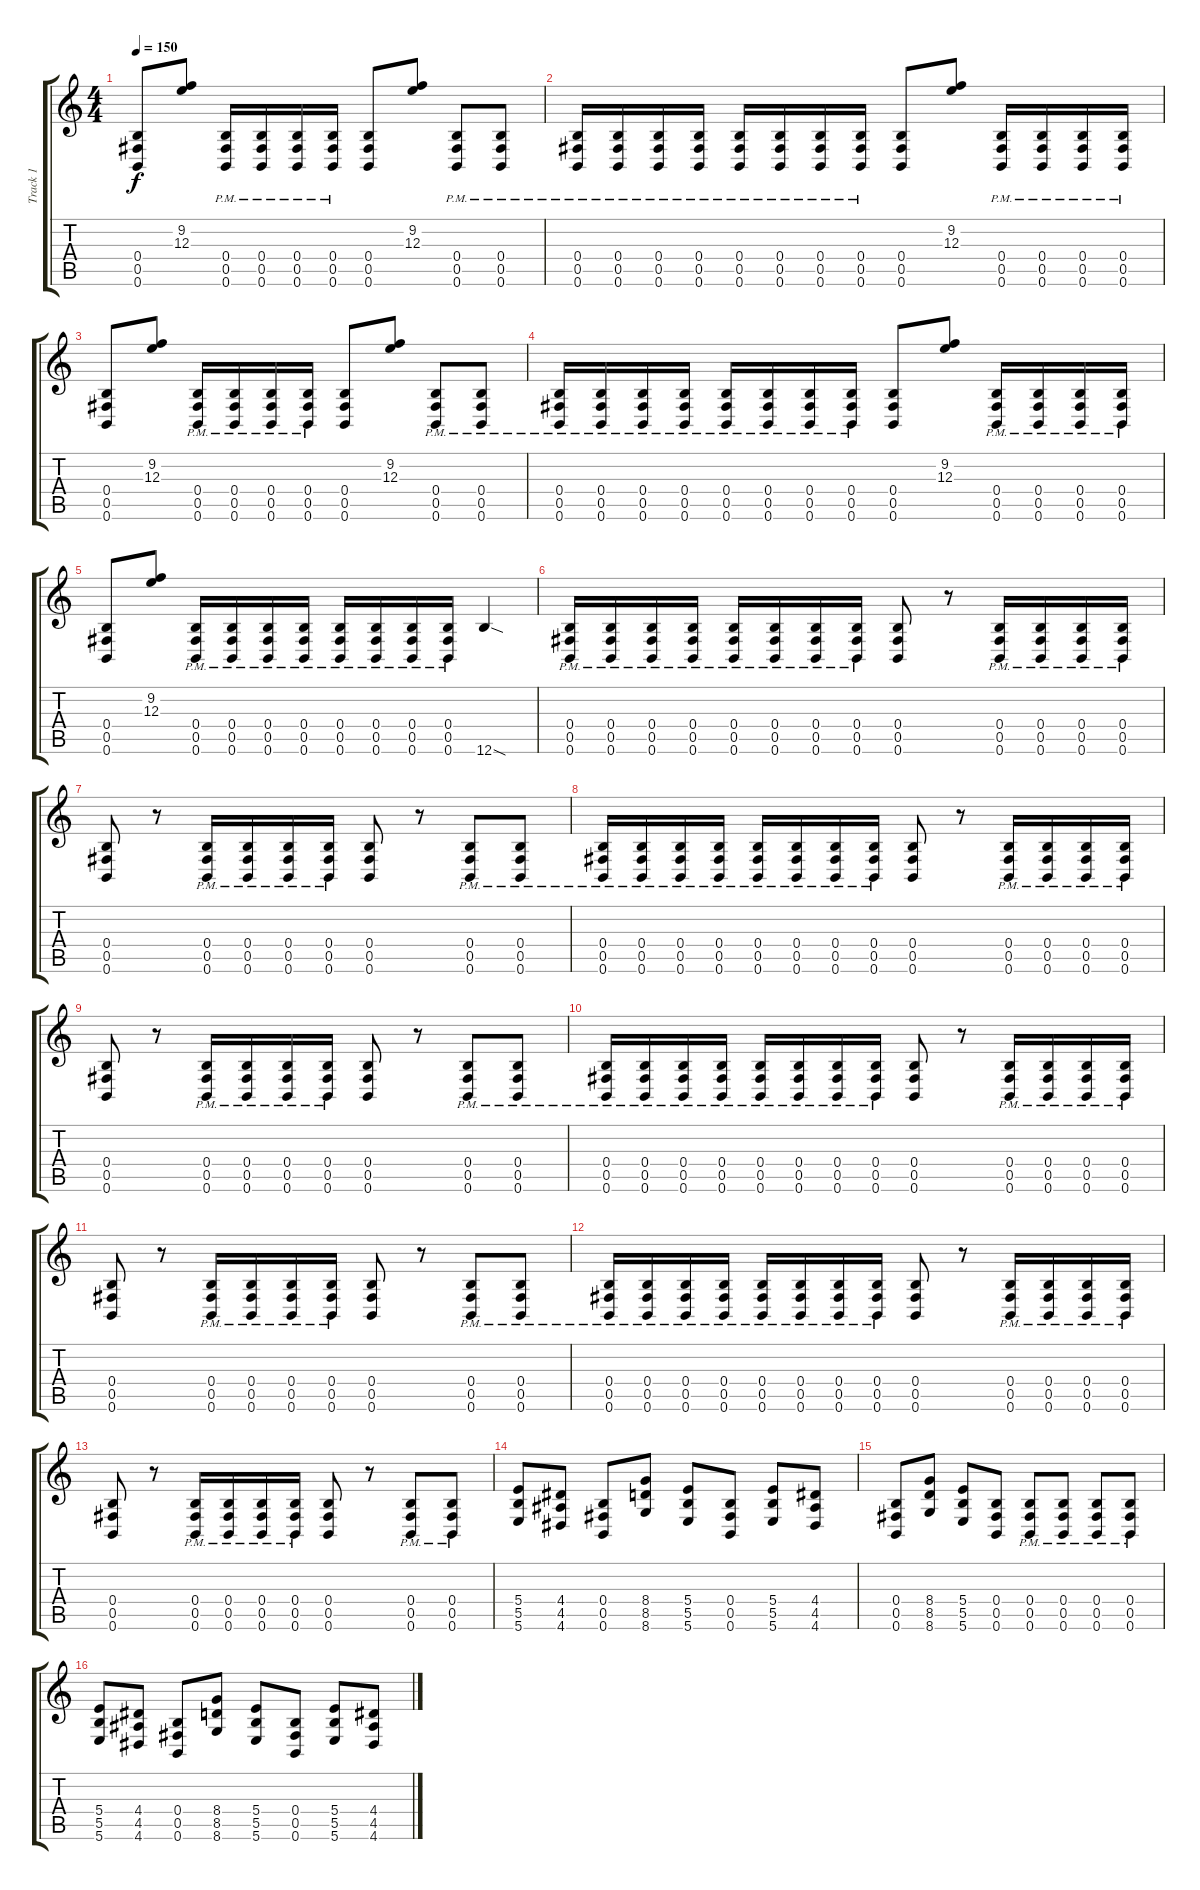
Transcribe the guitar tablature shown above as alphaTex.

\track ("Track 1" "Track 1") {instrument distortionguitar}
\staff {score tabs}
\tuning (Db4 Ab3 E3 B2 Gb2 B1) {hide}
\ts (4 4)
\tempo 150
\clef g2
\ks c
(0.4 0.5 0.6).8{dy f} (9.2 12.3).8 (0.4{pm} 0.5{pm} 0.6{pm}).16 (0.4{pm} 0.5{pm} 0.6{pm}).16 (0.4{pm} 0.5{pm} 0.6{pm}).16 (0.4{pm} 0.5{pm} 0.6{pm}).16 (0.4 0.5 0.6).8 (9.2 12.3).8 (0.4{pm} 0.5{pm} 0.6{pm}).8 (0.4{pm} 0.5{pm} 0.6{pm}).8 |
(0.4{pm} 0.5{pm} 0.6{pm}).16 (0.4{pm} 0.5{pm} 0.6{pm}).16 (0.4{pm} 0.5{pm} 0.6{pm}).16 (0.4{pm} 0.5{pm} 0.6{pm}).16 (0.4{pm} 0.5{pm} 0.6{pm}).16 (0.4{pm} 0.5{pm} 0.6{pm}).16 (0.4{pm} 0.5{pm} 0.6{pm}).16 (0.4{pm} 0.5{pm} 0.6{pm}).16 (0.4 0.5 0.6).8 (9.2 12.3).8 (0.4{pm} 0.5{pm} 0.6{pm}).16 (0.4{pm} 0.5{pm} 0.6{pm}).16 (0.4{pm} 0.5{pm} 0.6{pm}).16 (0.4{pm} 0.5{pm} 0.6{pm}).16 |
(0.4 0.5 0.6).8 (9.2 12.3).8 (0.4{pm} 0.5{pm} 0.6{pm}).16 (0.4{pm} 0.5{pm} 0.6{pm}).16 (0.4{pm} 0.5{pm} 0.6{pm}).16 (0.4{pm} 0.5{pm} 0.6{pm}).16 (0.4 0.5 0.6).8 (9.2 12.3).8 (0.4{pm} 0.5{pm} 0.6{pm}).8 (0.4{pm} 0.5{pm} 0.6{pm}).8 |
(0.4{pm} 0.5{pm} 0.6{pm}).16 (0.4{pm} 0.5{pm} 0.6{pm}).16 (0.4{pm} 0.5{pm} 0.6{pm}).16 (0.4{pm} 0.5{pm} 0.6{pm}).16 (0.4{pm} 0.5{pm} 0.6{pm}).16 (0.4{pm} 0.5{pm} 0.6{pm}).16 (0.4{pm} 0.5{pm} 0.6{pm}).16 (0.4{pm} 0.5{pm} 0.6{pm}).16 (0.4 0.5 0.6).8 (9.2 12.3).8 (0.4{pm} 0.5{pm} 0.6{pm}).16 (0.4{pm} 0.5{pm} 0.6{pm}).16 (0.4{pm} 0.5{pm} 0.6{pm}).16 (0.4{pm} 0.5{pm} 0.6{pm}).16 |
(0.4 0.5 0.6).8 (9.2 12.3).8 (0.4{pm} 0.5{pm} 0.6{pm}).16 (0.4{pm} 0.5{pm} 0.6{pm}).16 (0.4{pm} 0.5{pm} 0.6{pm}).16 (0.4{pm} 0.5{pm} 0.6{pm}).16 (0.4{pm} 0.5{pm} 0.6{pm}).16 (0.4{pm} 0.5{pm} 0.6{pm}).16 (0.4{pm} 0.5{pm} 0.6{pm}).16 (0.4{pm} 0.5{pm} 0.6{pm}).16 12.6{sod}.4 |
(0.4{pm} 0.5{pm} 0.6{pm}).16 (0.4{pm} 0.5{pm} 0.6{pm}).16 (0.4{pm} 0.5{pm} 0.6{pm}).16 (0.4{pm} 0.5{pm} 0.6{pm}).16 (0.4{pm} 0.5{pm} 0.6{pm}).16 (0.4{pm} 0.5{pm} 0.6{pm}).16 (0.4{pm} 0.5{pm} 0.6{pm}).16 (0.4{pm} 0.5{pm} 0.6{pm}).16 (0.4 0.5 0.6).8 r.8 (0.4{pm} 0.5{pm} 0.6{pm}).16 (0.4{pm} 0.5{pm} 0.6{pm}).16 (0.4{pm} 0.5{pm} 0.6{pm}).16 (0.4{pm} 0.5{pm} 0.6{pm}).16 |
(0.4 0.5 0.6).8 r.8 (0.4{pm} 0.5{pm} 0.6{pm}).16 (0.4{pm} 0.5{pm} 0.6{pm}).16 (0.4{pm} 0.5{pm} 0.6{pm}).16 (0.4{pm} 0.5{pm} 0.6{pm}).16 (0.4 0.5 0.6).8 r.8 (0.4{pm} 0.5{pm} 0.6{pm}).8 (0.4{pm} 0.5{pm} 0.6{pm}).8 |
(0.4{pm} 0.5{pm} 0.6{pm}).16 (0.4{pm} 0.5{pm} 0.6{pm}).16 (0.4{pm} 0.5{pm} 0.6{pm}).16 (0.4{pm} 0.5{pm} 0.6{pm}).16 (0.4{pm} 0.5{pm} 0.6{pm}).16 (0.4{pm} 0.5{pm} 0.6{pm}).16 (0.4{pm} 0.5{pm} 0.6{pm}).16 (0.4{pm} 0.5{pm} 0.6{pm}).16 (0.4 0.5 0.6).8 r.8 (0.4{pm} 0.5{pm} 0.6{pm}).16 (0.4{pm} 0.5{pm} 0.6{pm}).16 (0.4{pm} 0.5{pm} 0.6{pm}).16 (0.4{pm} 0.5{pm} 0.6{pm}).16 |
(0.4 0.5 0.6).8 r.8 (0.4{pm} 0.5{pm} 0.6{pm}).16 (0.4{pm} 0.5{pm} 0.6{pm}).16 (0.4{pm} 0.5{pm} 0.6{pm}).16 (0.4{pm} 0.5{pm} 0.6{pm}).16 (0.4 0.5 0.6).8 r.8 (0.4{pm} 0.5{pm} 0.6{pm}).8 (0.4{pm} 0.5{pm} 0.6{pm}).8 |
(0.4{pm} 0.5{pm} 0.6{pm}).16 (0.4{pm} 0.5{pm} 0.6{pm}).16 (0.4{pm} 0.5{pm} 0.6{pm}).16 (0.4{pm} 0.5{pm} 0.6{pm}).16 (0.4{pm} 0.5{pm} 0.6{pm}).16 (0.4{pm} 0.5{pm} 0.6{pm}).16 (0.4{pm} 0.5{pm} 0.6{pm}).16 (0.4{pm} 0.5{pm} 0.6{pm}).16 (0.4 0.5 0.6).8 r.8 (0.4{pm} 0.5{pm} 0.6{pm}).16 (0.4{pm} 0.5{pm} 0.6{pm}).16 (0.4{pm} 0.5{pm} 0.6{pm}).16 (0.4{pm} 0.5{pm} 0.6{pm}).16 |
(0.4 0.5 0.6).8 r.8 (0.4{pm} 0.5{pm} 0.6{pm}).16 (0.4{pm} 0.5{pm} 0.6{pm}).16 (0.4{pm} 0.5{pm} 0.6{pm}).16 (0.4{pm} 0.5{pm} 0.6{pm}).16 (0.4 0.5 0.6).8 r.8 (0.4{pm} 0.5{pm} 0.6{pm}).8 (0.4{pm} 0.5{pm} 0.6{pm}).8 |
(0.4{pm} 0.5{pm} 0.6{pm}).16 (0.4{pm} 0.5{pm} 0.6{pm}).16 (0.4{pm} 0.5{pm} 0.6{pm}).16 (0.4{pm} 0.5{pm} 0.6{pm}).16 (0.4{pm} 0.5{pm} 0.6{pm}).16 (0.4{pm} 0.5{pm} 0.6{pm}).16 (0.4{pm} 0.5{pm} 0.6{pm}).16 (0.4{pm} 0.5{pm} 0.6{pm}).16 (0.4 0.5 0.6).8 r.8 (0.4{pm} 0.5{pm} 0.6{pm}).16 (0.4{pm} 0.5{pm} 0.6{pm}).16 (0.4{pm} 0.5{pm} 0.6{pm}).16 (0.4{pm} 0.5{pm} 0.6{pm}).16 |
(0.4 0.5 0.6).8 r.8 (0.4{pm} 0.5{pm} 0.6{pm}).16 (0.4{pm} 0.5{pm} 0.6{pm}).16 (0.4{pm} 0.5{pm} 0.6{pm}).16 (0.4{pm} 0.5{pm} 0.6{pm}).16 (0.4 0.5 0.6).8 r.8 (0.4{pm} 0.5{pm} 0.6{pm}).8 (0.4{pm} 0.5{pm} 0.6{pm}).8 |
(5.4 5.5 5.6).8 (4.4 4.5 4.6).8 (0.4 0.5 0.6).8 (8.4 8.5 8.6).8 (5.4 5.5 5.6).8 (0.4 0.5 0.6).8 (5.4 5.5 5.6).8 (4.4 4.5 4.6).8 |
(0.4 0.5 0.6).8 (8.4 8.5 8.6).8 (5.4 5.5 5.6).8 (0.4 0.5 0.6).8 (0.4{pm} 0.5{pm} 0.6{pm}).8 (0.4{pm} 0.5{pm} 0.6{pm}).8 (0.4{pm} 0.5{pm} 0.6{pm}).8 (0.4{pm} 0.5{pm} 0.6{pm}).8 |
(5.4 5.5 5.6).8 (4.4 4.5 4.6).8 (0.4 0.5 0.6).8 (8.4 8.5 8.6).8 (5.4 5.5 5.6).8 (0.4 0.5 0.6).8 (5.4 5.5 5.6).8 (4.4 4.5 4.6).8
